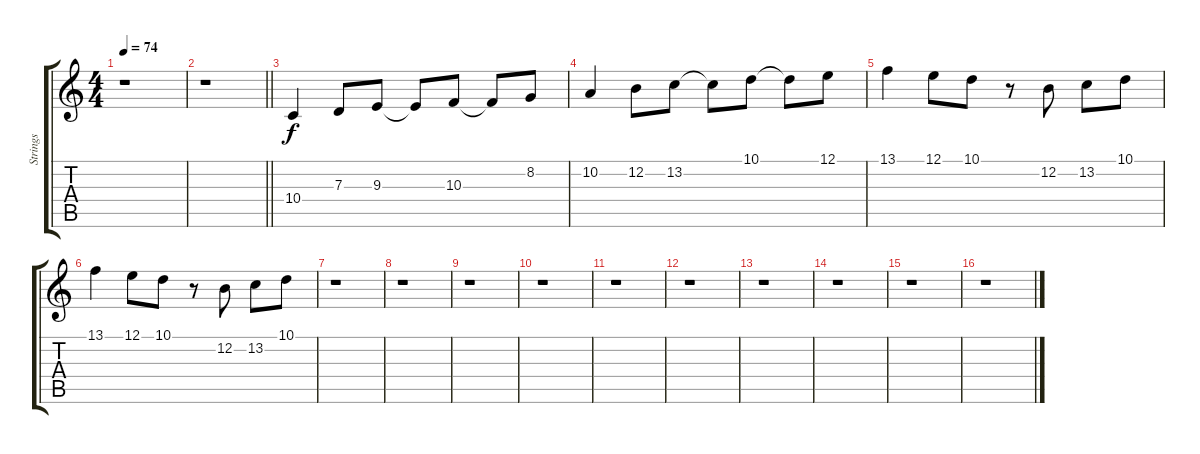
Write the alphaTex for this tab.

\track ("Strings" "Strings") {instrument stringensemble1}
\staff {score tabs}
\tuning (E4 B3 G3 D3 A2 E2) {hide}
\ts (4 4)
\tempo 74
\clef g2
\ks c
r.1{dy f} |
\barLineRight lightlight
r.1 |
10.4.4 7.3.8 9.3.8 9.3{t}.8 10.3.8 10.3{t}.8 8.2.8 |
10.2.4 12.2.8 13.2.8 13.2{t}.8 10.1.8 10.1{t}.8 12.1.8 |
13.1.4 12.1.8 10.1.8 r.8 12.2.8 13.2.8 10.1.8 |
13.1.4 12.1.8 10.1.8 r.8 12.2.8 13.2.8 10.1.8 |
r.1 |
r.1 |
r.1 |
r.1 |
r.1 |
r.1 |
r.1 |
r.1 |
r.1 |
r.1
